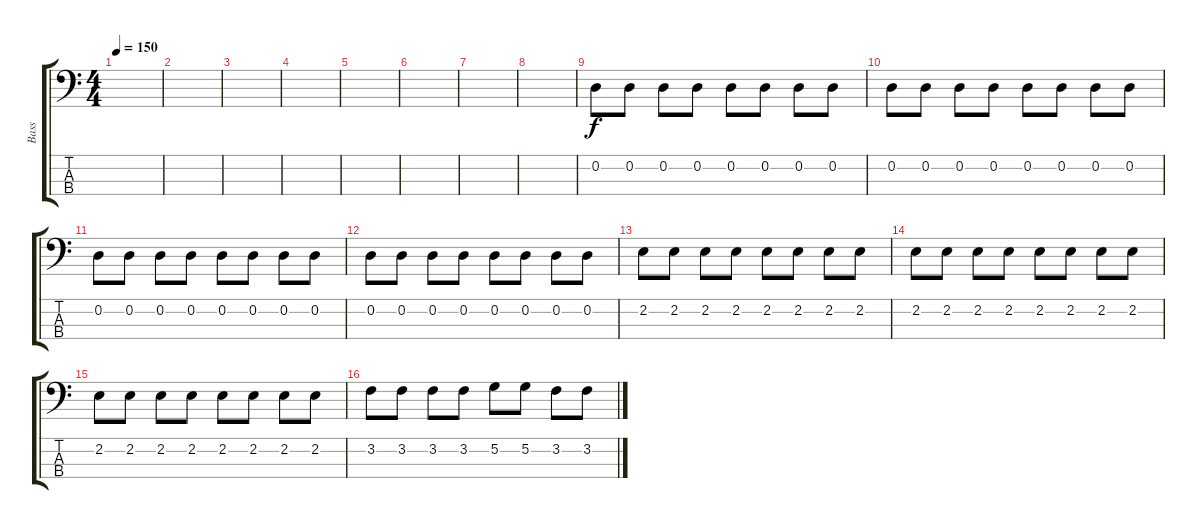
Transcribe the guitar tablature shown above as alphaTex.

\track ("Bass" "Bass") {instrument electricbassfinger}
\staff {score tabs}
\tuning (G2 D2 A1 E1) {hide}
\ts (4 4)
\tempo 150
\clef f4
\ks c
|
|
|
|
|
|
|
|
0.2.8 0.2.8 0.2.8 0.2.8 0.2.8 0.2.8 0.2.8 0.2.8 |
0.2.8 0.2.8 0.2.8 0.2.8 0.2.8 0.2.8 0.2.8 0.2.8 |
0.2.8 0.2.8 0.2.8 0.2.8 0.2.8 0.2.8 0.2.8 0.2.8 |
0.2.8 0.2.8 0.2.8 0.2.8 0.2.8 0.2.8 0.2.8 0.2.8 |
2.2.8 2.2.8 2.2.8 2.2.8 2.2.8 2.2.8 2.2.8 2.2.8 |
2.2.8 2.2.8 2.2.8 2.2.8 2.2.8 2.2.8 2.2.8 2.2.8 |
2.2.8 2.2.8 2.2.8 2.2.8 2.2.8 2.2.8 2.2.8 2.2.8 |
3.2.8 3.2.8 3.2.8 3.2.8 5.2.8 5.2.8 3.2.8 3.2.8
